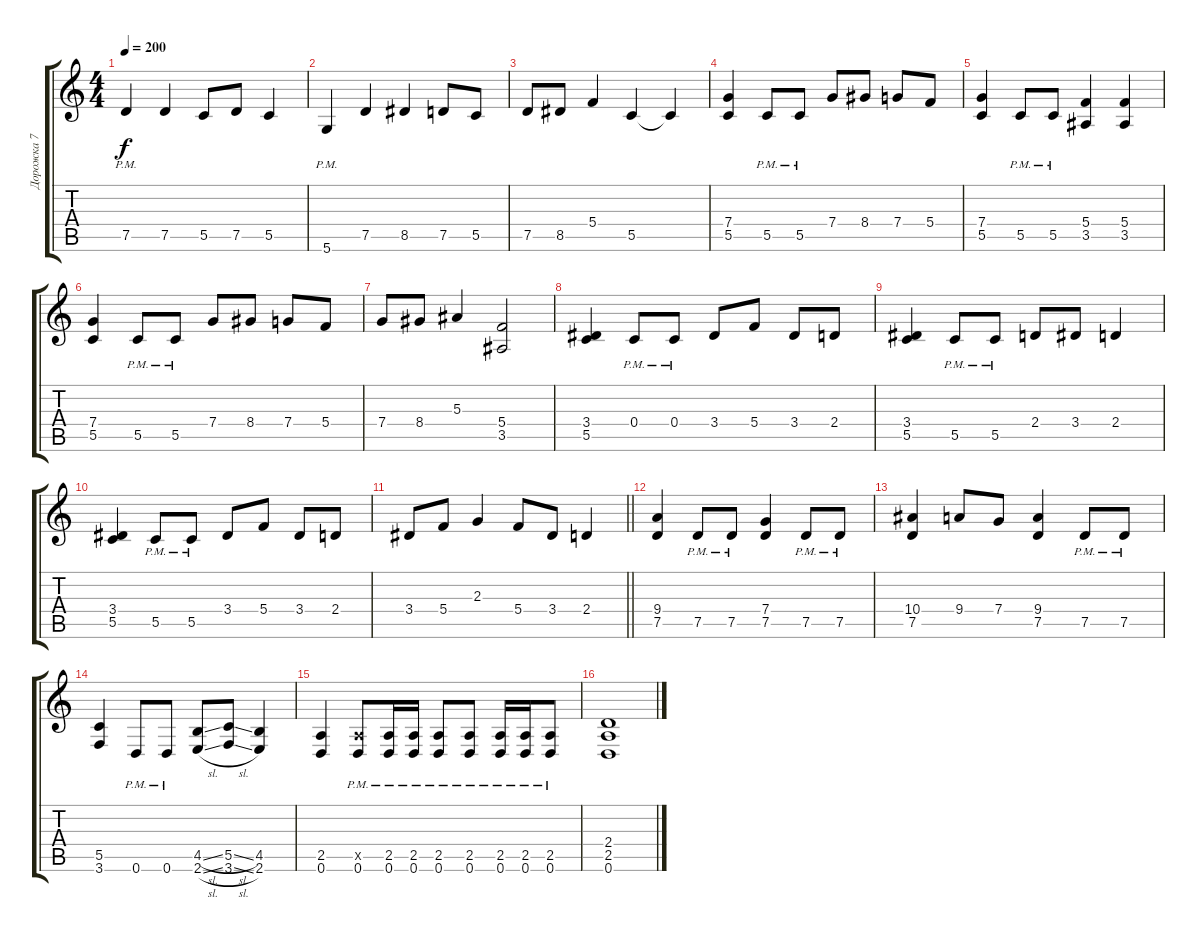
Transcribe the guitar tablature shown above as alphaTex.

\track ("Дорожка 7" "Дорожка 7") {instrument overdrivenguitar}
\staff {score tabs}
\tuning (D4 A3 F3 C3 G2 D2) {hide}
\ts (4 4)
\tempo 200
\clef g2
\ks c
7.5{pm}.4{dy f} 7.5.4 5.5.8 7.5.8 5.5.4 |
5.6{pm}.4 7.5.4 8.5.4 7.5.8 5.5.8 |
7.5.8 8.5.8 5.4.4 5.5.4 5.5{t}.4 |
(7.4 5.5).4 5.5{pm}.8 5.5{pm}.8 7.4.8 8.4.8 7.4.8 5.4.8 |
(7.4 5.5).4 5.5{pm}.8 5.5{pm}.8 (5.4 3.5).4 (5.4 3.5).4 |
(7.4 5.5).4 5.5{pm}.8 5.5{pm}.8 7.4.8 8.4.8 7.4.8 5.4.8 |
7.4.8 8.4.8 5.3.4 (5.4 3.5).2 |
(3.4 5.5).4 0.4{pm}.8 0.4{pm}.8 3.4.8 5.4.8 3.4.8 2.4.8 |
(3.4 5.5).4 5.5{pm}.8 5.5{pm}.8 2.4.8 3.4.8 2.4.4 |
(3.4 5.5).4 5.5{pm}.8 5.5{pm}.8 3.4.8 5.4.8 3.4.8 2.4.8 |
\barLineRight lightlight
3.4.8 5.4.8 2.3.4 5.4.8 3.4.8 2.4.4 |
(9.4 7.5).4 7.5{pm}.8 7.5{pm}.8 (7.4 7.5).4 7.5{pm}.8 7.5{pm}.8 |
(10.4 7.5).4 9.4.8 7.4.8 (9.4 7.5).4 7.5{pm}.8 7.5{pm}.8 |
(5.5 3.6).4 0.6{pm}.8 0.6{pm}.8 (4.5{sl} 2.6{sl}).8 (5.5{sl} 3.6{sl}).8 (4.5 2.6).4 |
(2.5 0.6).4 (2.5{x} 0.6{pm}).8 (2.5{pm} 0.6{pm}).16 (2.5{pm} 0.6{pm}).16 (2.5{pm} 0.6{pm}).8 (2.5{pm} 0.6{pm}).8 (2.5{pm} 0.6{pm}).16 (2.5{pm} 0.6{pm}).16 (2.5{pm} 0.6{pm}).8 |
(2.4 2.5 0.6).1
